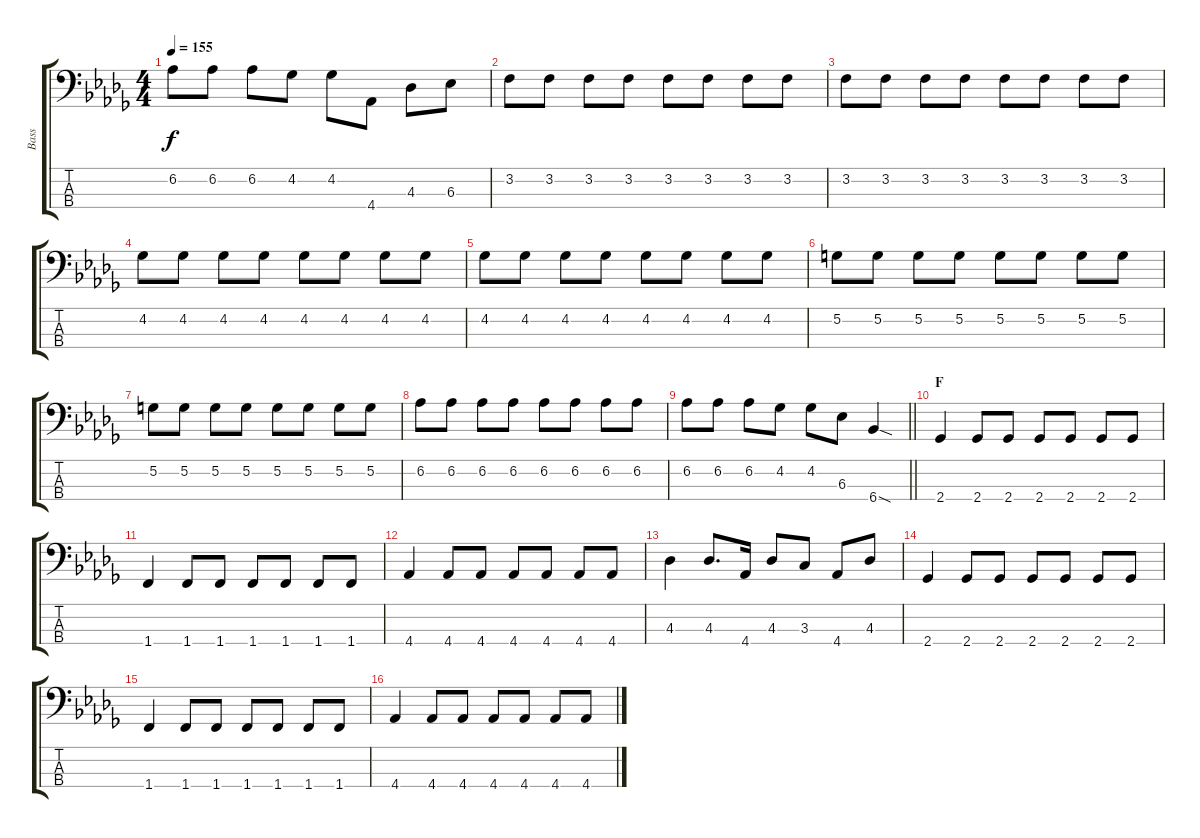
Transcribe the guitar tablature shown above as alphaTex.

\track ("Bass" "Bass") {instrument electricbasspick}
\staff {score tabs}
\tuning (G2 D2 A1 E1) {hide}
\ts (4 4)
\tempo 155
\clef f4
\ks db
6.2.8{dy f} 6.2.8 6.2.8 4.2.8 4.2.8 4.4.8 4.3.8 6.3.8 |
3.2.8 3.2.8 3.2.8 3.2.8 3.2.8 3.2.8 3.2.8 3.2.8 |
3.2.8 3.2.8 3.2.8 3.2.8 3.2.8 3.2.8 3.2.8 3.2.8 |
4.2.8 4.2.8 4.2.8 4.2.8 4.2.8 4.2.8 4.2.8 4.2.8 |
4.2.8 4.2.8 4.2.8 4.2.8 4.2.8 4.2.8 4.2.8 4.2.8 |
5.2.8 5.2.8 5.2.8 5.2.8 5.2.8 5.2.8 5.2.8 5.2.8 |
5.2.8 5.2.8 5.2.8 5.2.8 5.2.8 5.2.8 5.2.8 5.2.8 |
6.2.8 6.2.8 6.2.8 6.2.8 6.2.8 6.2.8 6.2.8 6.2.8 |
\barLineRight lightlight
6.2.8 6.2.8 6.2.8 4.2.8 4.2.8 6.3.8 6.4{sod}.4 |
\section ("" "F")
2.4.4 2.4.8 2.4.8 2.4.8 2.4.8 2.4.8 2.4.8 |
1.4.4 1.4.8 1.4.8 1.4.8 1.4.8 1.4.8 1.4.8 |
4.4.4 4.4.8 4.4.8 4.4.8 4.4.8 4.4.8 4.4.8 |
4.3.4 4.3.8{d} 4.4.16 4.3.8 3.3.8 4.4.8 4.3.8 |
2.4.4 2.4.8 2.4.8 2.4.8 2.4.8 2.4.8 2.4.8 |
1.4.4 1.4.8 1.4.8 1.4.8 1.4.8 1.4.8 1.4.8 |
4.4.4 4.4.8 4.4.8 4.4.8 4.4.8 4.4.8 4.4.8
